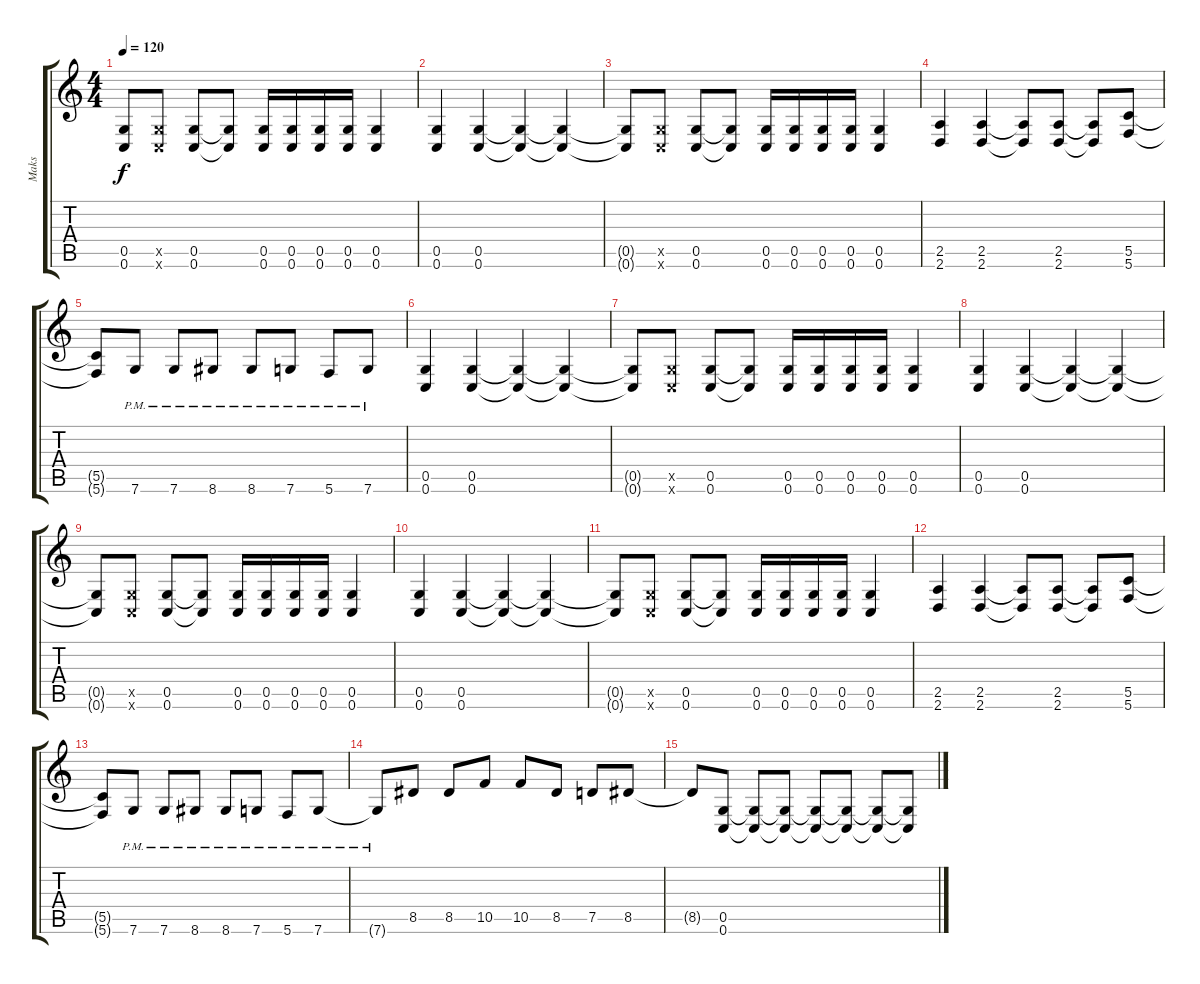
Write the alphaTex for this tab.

\track ("Maks" "Maks") {instrument distortionguitar}
\staff {score tabs}
\tuning (D4 A3 F3 C3 G2 C2) {hide}
\ts (4 4)
\tempo 120
\clef g2
\ks c
(0.5{t} 0.6{t}).8{dy f} (0.5{x} 0.6{x}).8 (0.5 0.6).8 (0.5{t} 0.6{t}).8 (0.5 0.6).16 (0.5 0.6).16 (0.5 0.6).16 (0.5 0.6).16 (0.5 0.6).4 |
(0.5 0.6).4 (0.5 0.6).4 (0.5{t} 0.6{t}).4 (0.5{t} 0.6{t}).4 |
(0.5{t} 0.6{t}).8 (0.5{x} 0.6{x}).8 (0.5 0.6).8 (0.5{t} 0.6{t}).8 (0.5 0.6).16 (0.5 0.6).16 (0.5 0.6).16 (0.5 0.6).16 (0.5 0.6).4 |
(2.5 2.6).4 (2.5 2.6).4 (2.5{t} 2.6{t}).8 (2.5 2.6).8 (2.5{t} 2.6{t}).8 (5.5 5.6).8 |
(5.5{t} 5.6{t}).8 7.6{pm}.8 7.6{pm}.8 8.6{pm}.8 8.6{pm}.8 7.6{pm}.8 5.6{pm}.8 7.6{pm}.8 |
(0.5 0.6).4 (0.5 0.6).4 (0.5{t} 0.6{t}).4 (0.5{t} 0.6{t}).4 |
(0.5{t} 0.6{t}).8 (0.5{x} 0.6{x}).8 (0.5 0.6).8 (0.5{t} 0.6{t}).8 (0.5 0.6).16 (0.5 0.6).16 (0.5 0.6).16 (0.5 0.6).16 (0.5 0.6).4 |
(0.5 0.6).4 (0.5 0.6).4 (0.5{t} 0.6{t}).4 (0.5{t} 0.6{t}).4 |
(0.5{t} 0.6{t}).8 (0.5{x} 0.6{x}).8 (0.5 0.6).8 (0.5{t} 0.6{t}).8 (0.5 0.6).16 (0.5 0.6).16 (0.5 0.6).16 (0.5 0.6).16 (0.5 0.6).4 |
(0.5 0.6).4 (0.5 0.6).4 (0.5{t} 0.6{t}).4 (0.5{t} 0.6{t}).4 |
(0.5{t} 0.6{t}).8 (0.5{x} 0.6{x}).8 (0.5 0.6).8 (0.5{t} 0.6{t}).8 (0.5 0.6).16 (0.5 0.6).16 (0.5 0.6).16 (0.5 0.6).16 (0.5 0.6).4 |
(2.5 2.6).4 (2.5 2.6).4 (2.5{t} 2.6{t}).8 (2.5 2.6).8 (2.5{t} 2.6{t}).8 (5.5 5.6).8 |
(5.5{t} 5.6{t}).8 7.6{pm}.8 7.6{pm}.8 8.6{pm}.8 8.6{pm}.8 7.6{pm}.8 5.6{pm}.8 7.6{pm}.8 |
7.6{pm t}.8 8.5.8 8.5.8 10.5.8 10.5.8 8.5.8 7.5.8 8.5.8 |
8.5{t}.8 (0.5 0.6).8 (0.5{t} 0.6{t}).8 (0.5{t} 0.6{t}).8 (0.5{t} 0.6{t}).8 (0.5{t} 0.6{t}).8 (0.5{t} 0.6{t}).8 (0.5{t} 0.6{t}).8
